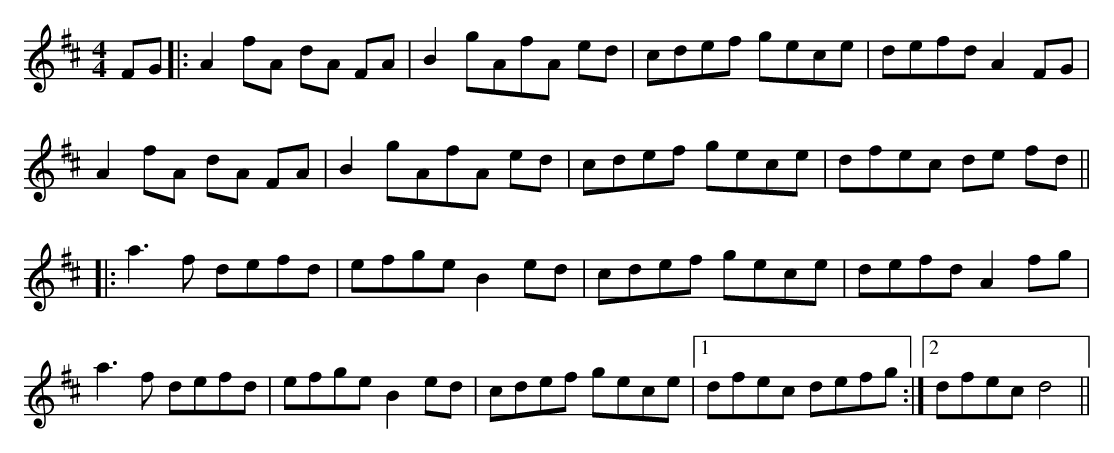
X:1
M:4/4
K:D
FG|:A2 fA dA FA|B2gAfA ed|cdef gece|defd A2 FG|
A2 fA dA FA|B2gAfA ed|cdef gece|dfec de fd||
|:a3f defd|efge B2 ed|cdef gece|defd A2 fg|
a3f defd|efge B2 ed|cdef gece|1 dfec defg:|2 dfec d4||
